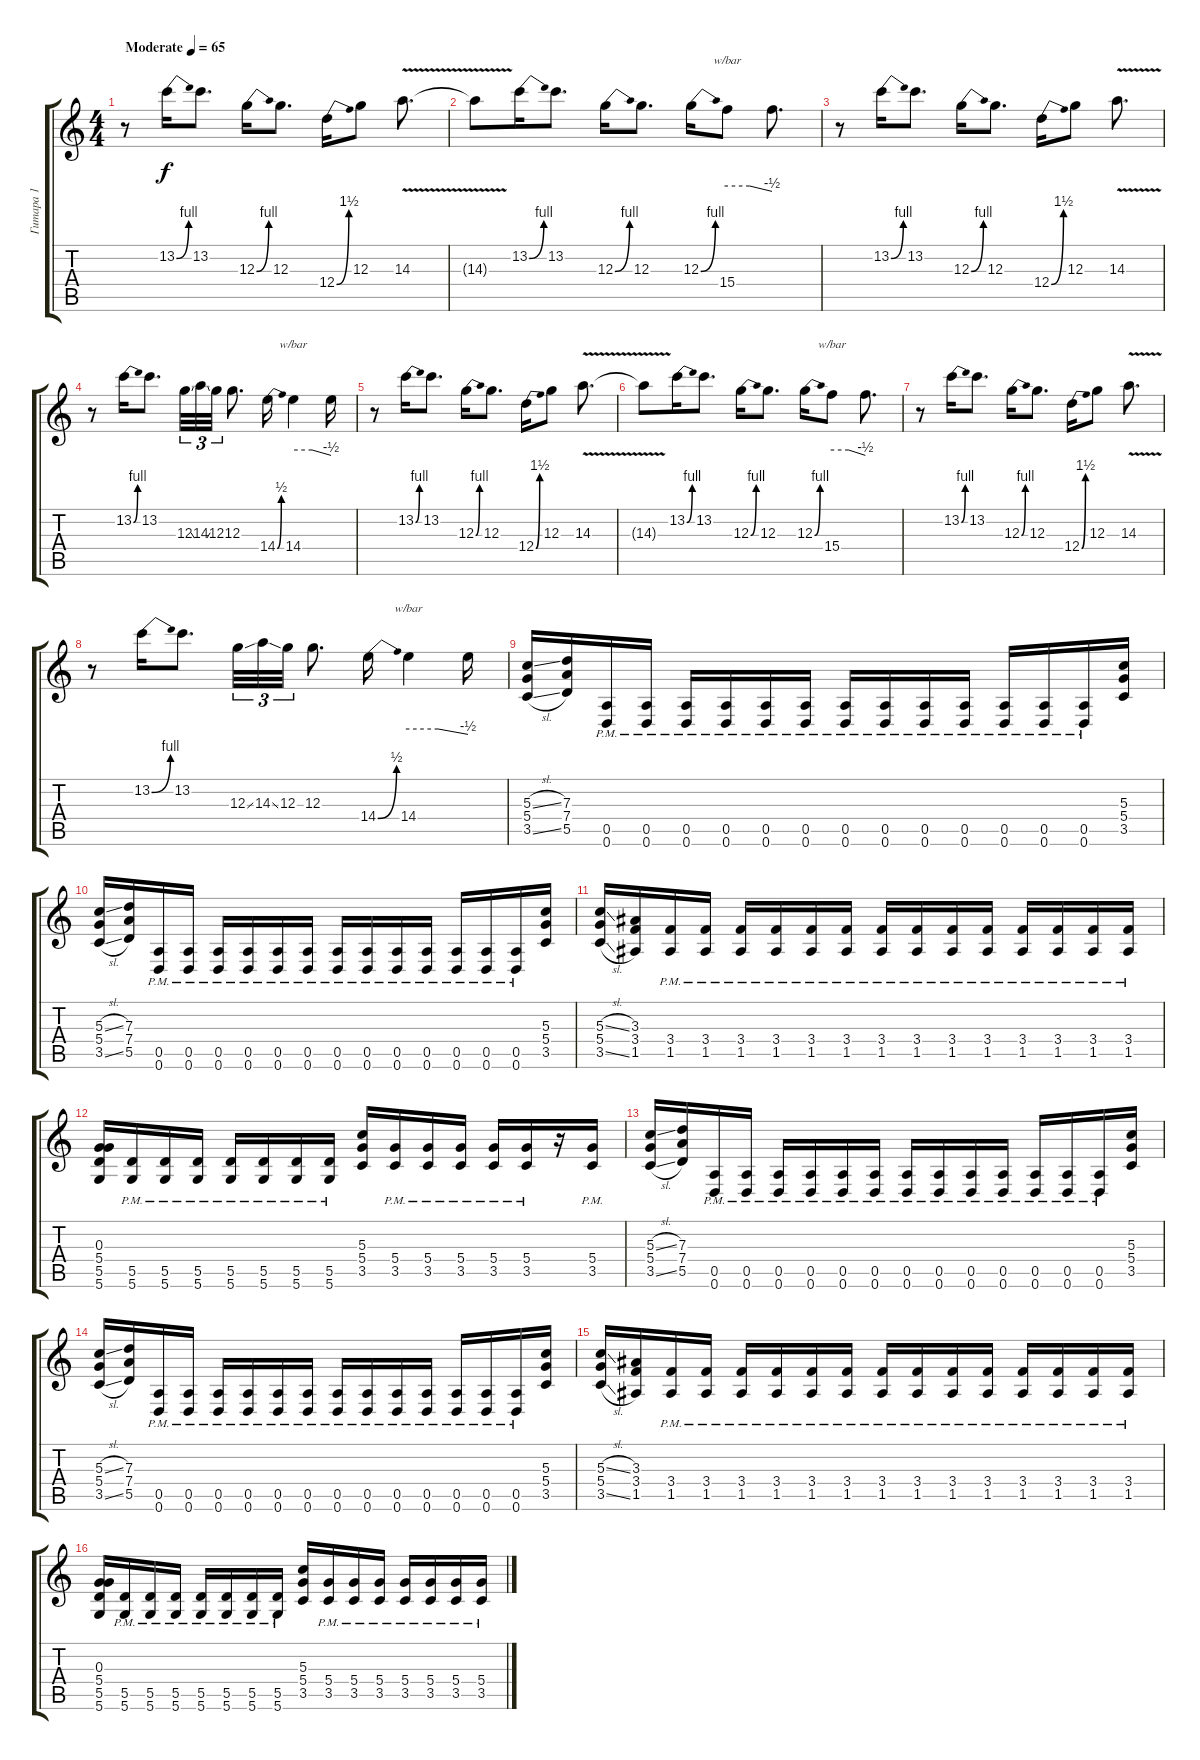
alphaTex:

\track ("Гитара 1" "Гитара 1") {instrument distortionguitar}
\staff {score tabs}
\tuning (E4 B3 G3 D3 A2 D2) {hide}
\ts (4 4)
\tempo (65 "Moderate")
\clef g2
\ks c
r.8{dy f instrument distortionguitar} 13.2{be (bend 0 0 60 4)}.16 13.2.8{d} 12.3{be (bend 0 0 60 4)}.16 12.3.8{d} 12.4{be (bend 0 0 60 6)}.16 12.3.8 14.3{v}.8{d} |
14.3{t}.8 13.2{be (bend 0 0 60 4)}.16 13.2.8{d} 12.3{be (bend 0 0 60 4)}.16 12.3.8{d} 12.3{be (bend 0 0 60 4)}.16 15.4.8{tbe (custom default 0 0 30 0 60 -2)} 15.4{t}.8{d} |
r.8 13.2{be (bend 0 0 60 4)}.16 13.2.8{d} 12.3{be (bend 0 0 60 4)}.16 12.3.8{d} 12.4{be (bend 0 0 60 6)}.16 12.3.8 14.3{v}.8{d} |
r.8 13.2{be (bend 0 0 60 4)}.16 13.2.8{d} 12.3{ss}.32{tu (3 2)} 14.3{ss}.32{tu (3 2)} 12.3.32{tu (3 2)} 12.3.8{d} 14.4{be (bend 0 0 60 2)}.16 14.4.4{tbe (custom default 0 0 30 0 60 -2)} 14.4{t}.16 |
r.8 13.2{be (bend 0 0 60 4)}.16 13.2.8{d} 12.3{be (bend 0 0 60 4)}.16 12.3.8{d} 12.4{be (bend 0 0 60 6)}.16 12.3.8 14.3{v}.8{d} |
14.3{t}.8 13.2{be (bend 0 0 60 4)}.16 13.2.8{d} 12.3{be (bend 0 0 60 4)}.16 12.3.8{d} 12.3{be (bend 0 0 60 4)}.16 15.4.8{tbe (custom default 0 0 30 0 60 -2)} 15.4{t}.8{d} |
r.8 13.2{be (bend 0 0 60 4)}.16 13.2.8{d} 12.3{be (bend 0 0 60 4)}.16 12.3.8{d} 12.4{be (bend 0 0 60 6)}.16 12.3.8 14.3{v}.8{d} |
r.8 13.2{be (bend 0 0 60 4)}.16 13.2.8{d} 12.3{ss}.32{tu (3 2)} 14.3{ss}.32{tu (3 2)} 12.3.32{tu (3 2)} 12.3.8{d} 14.4{be (bend 0 0 60 2)}.16 14.4.4{tbe (custom default 0 0 30 0 60 -2)} 14.4{t}.16 |
(5.3{sl} 5.4 3.5{sl}).16 (7.3 7.4 5.5).16 (0.5{pm} 0.6{pm}).16 (0.5{pm} 0.6{pm}).16 (0.5{pm} 0.6{pm}).16 (0.5{pm} 0.6{pm}).16 (0.5{pm} 0.6{pm}).16 (0.5{pm} 0.6{pm}).16 (0.5{pm} 0.6{pm}).16 (0.5{pm} 0.6{pm}).16 (0.5{pm} 0.6{pm}).16 (0.5{pm} 0.6{pm}).16 (0.5{pm} 0.6{pm}).16 (0.5{pm} 0.6{pm}).16 (0.5{pm} 0.6{pm}).16 (5.3 5.4 3.5).16 |
(5.3{sl} 5.4 3.5{sl}).16 (7.3 7.4 5.5).16 (0.5{pm} 0.6{pm}).16 (0.5{pm} 0.6{pm}).16 (0.5{pm} 0.6{pm}).16 (0.5{pm} 0.6{pm}).16 (0.5{pm} 0.6{pm}).16 (0.5{pm} 0.6{pm}).16 (0.5{pm} 0.6{pm}).16 (0.5{pm} 0.6{pm}).16 (0.5{pm} 0.6{pm}).16 (0.5{pm} 0.6{pm}).16 (0.5{pm} 0.6{pm}).16 (0.5{pm} 0.6{pm}).16 (0.5{pm} 0.6{pm}).16 (5.3 5.4 3.5).16 |
(5.3{sl} 5.4 3.5{sl}).16 (3.3 3.4 1.5).16 (3.4{pm} 1.5{pm}).16 (3.4{pm} 1.5{pm}).16 (3.4{pm} 1.5{pm}).16 (3.4{pm} 1.5{pm}).16 (3.4{pm} 1.5{pm}).16 (3.4{pm} 1.5{pm}).16 (3.4{pm} 1.5{pm}).16 (3.4{pm} 1.5{pm}).16 (3.4{pm} 1.5{pm}).16 (3.4{pm} 1.5{pm}).16 (3.4{pm} 1.5{pm}).16 (3.4{pm} 1.5{pm}).16 (3.4{pm} 1.5{pm}).16 (3.4{pm} 1.5{pm}).16 |
(0.3 5.4 5.5 5.6).16 (5.5{pm} 5.6{pm}).16 (5.5{pm} 5.6{pm}).16 (5.5{pm} 5.6{pm}).16 (5.5{pm} 5.6{pm}).16 (5.5{pm} 5.6{pm}).16 (5.5{pm} 5.6{pm}).16 (5.5{pm} 5.6{pm}).16 (5.3 5.4 3.5).16 (5.4{pm} 3.5{pm}).16 (5.4{pm} 3.5{pm}).16 (5.4{pm} 3.5{pm}).16 (5.4{pm} 3.5{pm}).16 (5.4{pm} 3.5{pm}).16 r.16 (5.4{pm} 3.5{pm}).16 |
(5.3{sl} 5.4 3.5{sl}).16 (7.3 7.4 5.5).16 (0.5{pm} 0.6{pm}).16 (0.5{pm} 0.6{pm}).16 (0.5{pm} 0.6{pm}).16 (0.5{pm} 0.6{pm}).16 (0.5{pm} 0.6{pm}).16 (0.5{pm} 0.6{pm}).16 (0.5{pm} 0.6{pm}).16 (0.5{pm} 0.6{pm}).16 (0.5{pm} 0.6{pm}).16 (0.5{pm} 0.6{pm}).16 (0.5{pm} 0.6{pm}).16 (0.5{pm} 0.6{pm}).16 (0.5{pm} 0.6{pm}).16 (5.3 5.4 3.5).16 |
(5.3{sl} 5.4 3.5{sl}).16 (7.3 7.4 5.5).16 (0.5{pm} 0.6{pm}).16 (0.5{pm} 0.6{pm}).16 (0.5{pm} 0.6{pm}).16 (0.5{pm} 0.6{pm}).16 (0.5{pm} 0.6{pm}).16 (0.5{pm} 0.6{pm}).16 (0.5{pm} 0.6{pm}).16 (0.5{pm} 0.6{pm}).16 (0.5{pm} 0.6{pm}).16 (0.5{pm} 0.6{pm}).16 (0.5{pm} 0.6{pm}).16 (0.5{pm} 0.6{pm}).16 (0.5{pm} 0.6{pm}).16 (5.3 5.4 3.5).16 |
(5.3{sl} 5.4 3.5{sl}).16 (3.3 3.4 1.5).16 (3.4{pm} 1.5{pm}).16 (3.4{pm} 1.5{pm}).16 (3.4{pm} 1.5{pm}).16 (3.4{pm} 1.5{pm}).16 (3.4{pm} 1.5{pm}).16 (3.4{pm} 1.5{pm}).16 (3.4{pm} 1.5{pm}).16 (3.4{pm} 1.5{pm}).16 (3.4{pm} 1.5{pm}).16 (3.4{pm} 1.5{pm}).16 (3.4{pm} 1.5{pm}).16 (3.4{pm} 1.5{pm}).16 (3.4{pm} 1.5{pm}).16 (3.4{pm} 1.5{pm}).16 |
(0.3 5.4 5.5 5.6).16 (5.5{pm} 5.6{pm}).16 (5.5{pm} 5.6{pm}).16 (5.5{pm} 5.6{pm}).16 (5.5{pm} 5.6{pm}).16 (5.5{pm} 5.6{pm}).16 (5.5{pm} 5.6{pm}).16 (5.5{pm} 5.6{pm}).16 (5.3 5.4 3.5).16 (5.4{pm} 3.5{pm}).16 (5.4{pm} 3.5{pm}).16 (5.4{pm} 3.5{pm}).16 (5.4{pm} 3.5{pm}).16 (5.4{pm} 3.5{pm}).16 (5.4{pm} 3.5{pm}).16 (5.4{pm} 3.5{pm}).16
